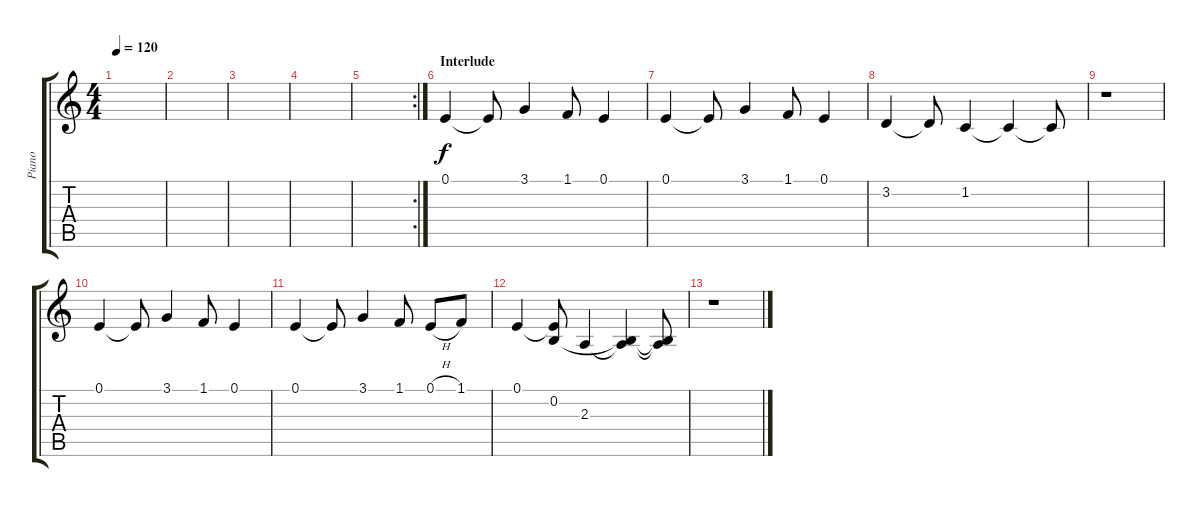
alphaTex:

\track ("Piano" "Piano") {instrument electricgrandpiano}
\staff {score tabs}
\tuning (E4 B3 G3 D3 A2 E2) {hide}
\ts (4 4)
\tempo 120
\clef g2
\ks c
|
|
|
|
\rc 2
|
\section ("" "Interlude")
0.1.4 0.1{t}.8 3.1.4 1.1.8 0.1.4 |
0.1.4 0.1{t}.8 3.1.4 1.1.8 0.1.4 |
3.2.4 3.2{t}.8 1.2.4 1.2{t}.4 1.2{t}.8 |
r.1 |
0.1.4 0.1{t}.8 3.1.4 1.1.8 0.1.4 |
0.1.4 0.1{t}.8 3.1.4 1.1.8 0.1{h}.8 1.1.8 |
0.1.4 (0.1{t} 0.2).8 2.3.4 (0.2{t} 2.3{t}).4 (0.2{t} 2.3{t}).8 |
r.1
